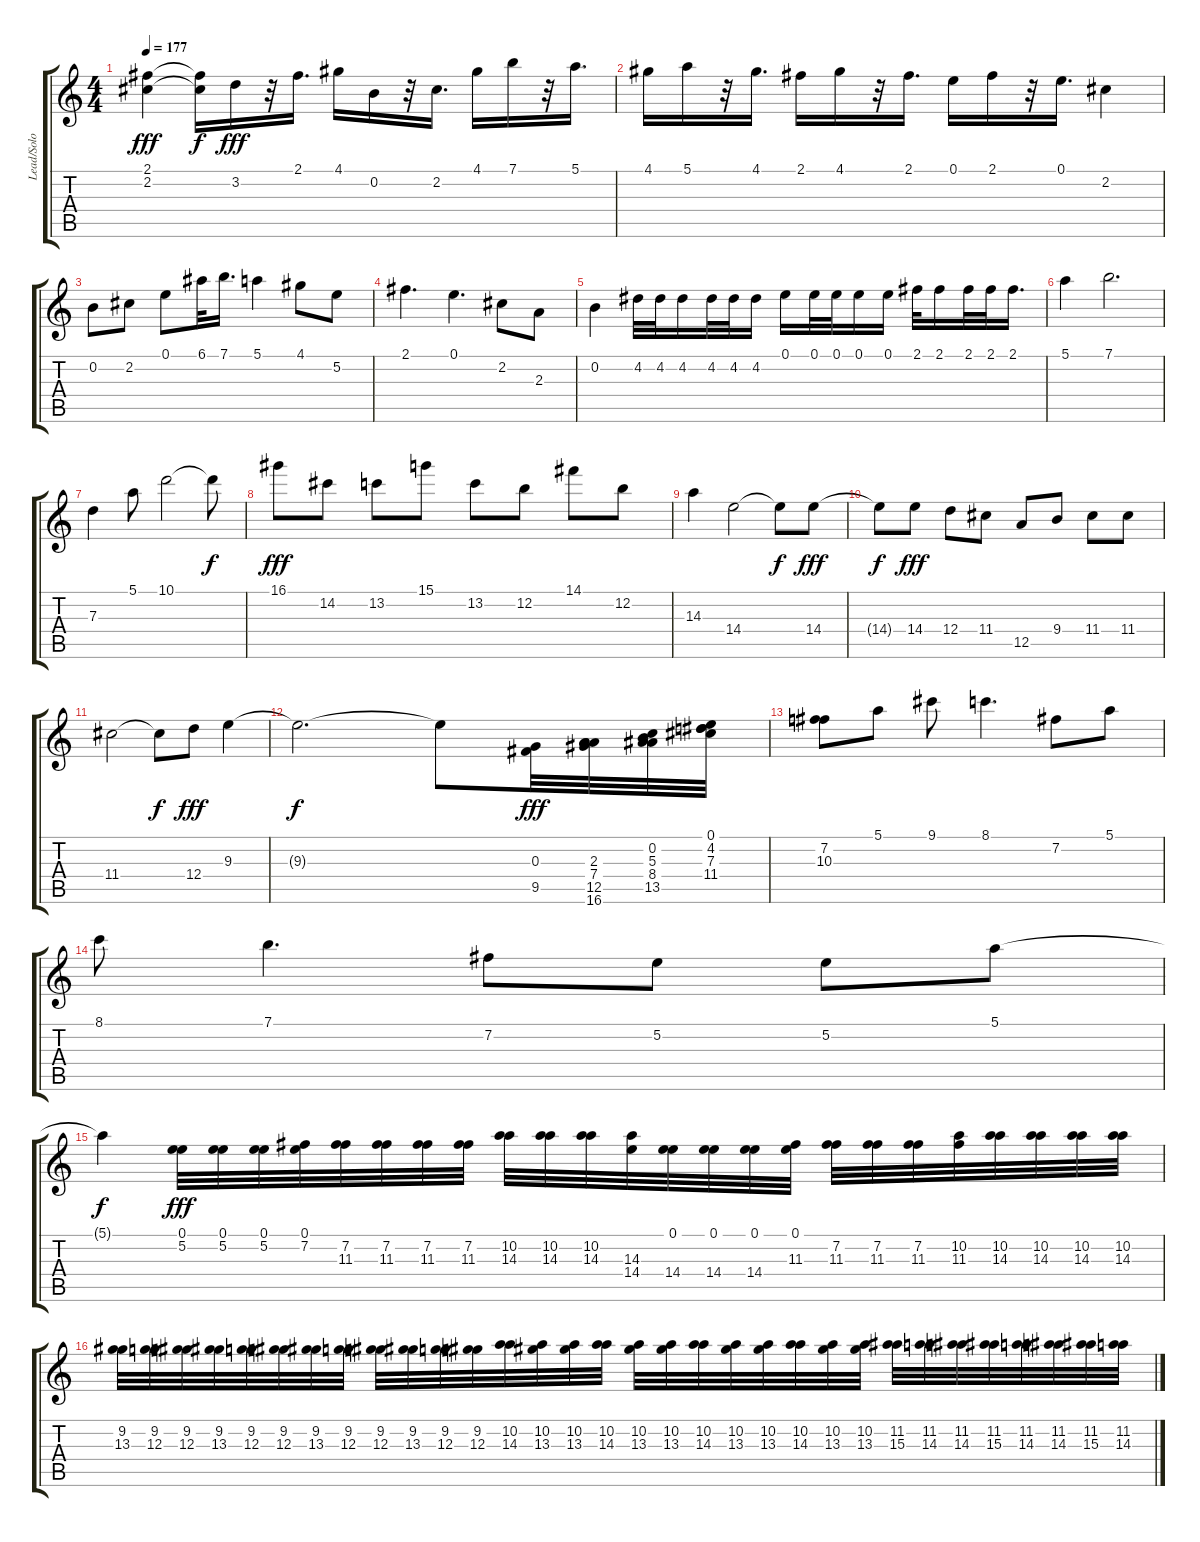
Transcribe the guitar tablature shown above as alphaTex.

\track ("Lead/Solo Guitar" "Lead/Solo ") {instrument overdrivenguitar}
\staff {score tabs}
\tuning (E4 B3 G3 D3 A2 E2) {hide}
\ts (4 4)
\tempo 177
\clef g2
\ks c
(2.1 2.2).4{dy fff} (2.1{t} 2.2{t}).16{dy f} 3.2.16{dy fff} r.32 2.1.16{d} 4.1.16 0.2.16 r.32 2.2.16{d} 4.1.16 7.1.16 r.32 5.1.16{d} |
4.1.16 5.1.16 r.32 4.1.16{d} 2.1.16 4.1.16 r.32 2.1.16{d} 0.1.16 2.1.16 r.32 0.1.16{d} 2.2.4 |
0.2.8 2.2.8 0.1.8 6.1.32 7.1.16{d} 5.1.4 4.1.8 5.2.8 |
2.1.4{d} 0.1.4{d} 2.2.8 2.3.8 |
0.2.4 4.2.32 4.2.32 4.2.16 4.2.32 4.2.32 4.2.16 0.1.16 0.1.32 0.1.32 0.1.16 0.1.16 2.1.32 2.1.16 2.1.32 2.1.32 2.1.16{d} |
5.1.4 7.1.2{d} |
7.3.4 5.1.8 10.1.2 10.1{t}.8{dy f} |
16.1.8{dy fff} 14.2.8 13.2.8 15.1.8 13.2.8 12.2.8 14.1.8 12.2.8 |
14.3.4 14.4.2 14.4{t}.8{dy f} 14.4.8{dy fff} |
14.4{t}.8{dy f} 14.4.8{dy fff} 12.4.8 11.4.8 12.5.8 9.4.8 11.4.8 11.4.8 |
11.4.2 11.4{t}.8{dy f} 12.4.8{dy fff} 9.3.4 |
9.3{t}.2{d dy f} 9.3{t}.8 (0.3 9.5).32{dy fff} (2.3 7.4 12.5 16.6).32 (0.2 5.3 8.4 13.5).32 (0.1 4.2 7.3 11.4).32 |
(7.2 10.3).8 5.1.8 9.1.8 8.1.4{d} 7.2.8 5.1.8 |
8.1.8 7.1.4{d} 7.2.8 5.2.8 5.2.8 5.1.8 |
5.1{t}.4{dy f} (0.1 5.2).32{dy fff} (0.1 5.2).32 (0.1 5.2).32 (0.1 7.2).32 (7.2 11.3).32 (7.2 11.3).32 (7.2 11.3).32 (7.2 11.3).32 (10.2 14.3).32 (10.2 14.3).32 (10.2 14.3).32 (14.3 14.4).32 (0.1 14.4).32 (0.1 14.4).32 (0.1 14.4).32 (0.1 11.3).32 (7.2 11.3).32 (7.2 11.3).32 (7.2 11.3).32 (10.2 11.3).32 (10.2 14.3).32 (10.2 14.3).32 (10.2 14.3).32 (10.2 14.3).32 |
(9.2 13.3).32 (9.2 12.3).32 (9.2 12.3).32 (9.2 13.3).32 (9.2 12.3).32 (9.2 12.3).32 (9.2 13.3).32 (9.2 12.3).32 (9.2 12.3).32 (9.2 13.3).32 (9.2 12.3).32 (9.2 12.3).32 (10.2 14.3).32 (10.2 13.3).32 (10.2 13.3).32 (10.2 14.3).32 (10.2 13.3).32 (10.2 13.3).32 (10.2 14.3).32 (10.2 13.3).32 (10.2 13.3).32 (10.2 14.3).32 (10.2 13.3).32 (10.2 13.3).32 (11.2 15.3).32 (11.2 14.3).32 (11.2 14.3).32 (11.2 15.3).32 (11.2 14.3).32 (11.2 14.3).32 (11.2 15.3).32 (11.2 14.3).32
